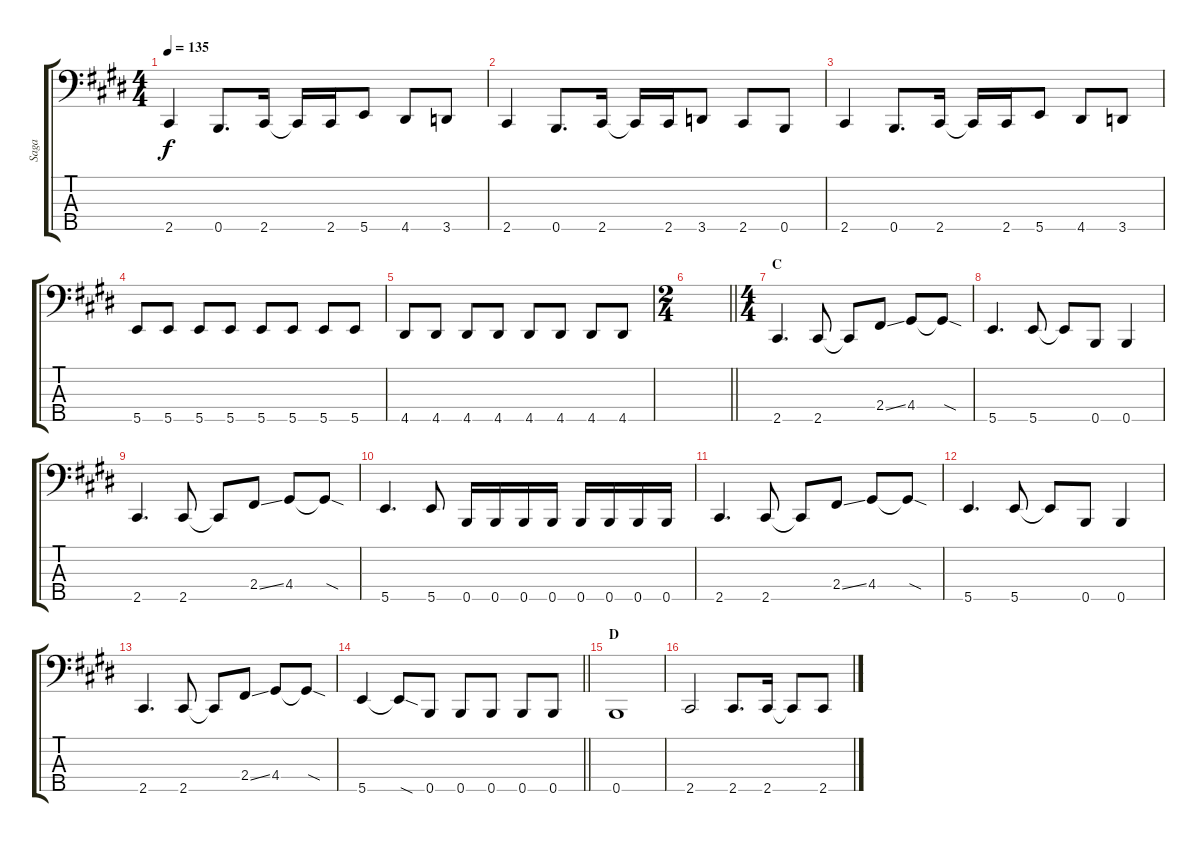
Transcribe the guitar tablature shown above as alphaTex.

\track ("Saga" "Saga") {instrument electricbassfinger}
\staff {score tabs}
\tuning (G2 D2 A1 E1 B0) {hide}
\ts (4 4)
\tempo 135
\clef f4
\ks e
2.5.4{dy f} 0.5.8{d} 2.5.16 2.5{t}.16 2.5.16 5.5.8 4.5.8 3.5.8 |
2.5.4 0.5.8{d} 2.5.16 2.5{t}.16 2.5.16 3.5.8 2.5.8 0.5.8 |
2.5.4 0.5.8{d} 2.5.16 2.5{t}.16 2.5.16 5.5.8 4.5.8 3.5.8 |
5.5.8 5.5.8 5.5.8 5.5.8 5.5.8 5.5.8 5.5.8 5.5.8 |
4.5.8 4.5.8 4.5.8 4.5.8 4.5.8 4.5.8 4.5.8 4.5.8 |
\ts (2 4)
\barLineRight lightlight
|
\ts (4 4)
\section ("" "C")
2.5.4{d} 2.5.8 2.5{t}.8 2.4{ss}.8 4.4.8 4.4{sod t}.8 |
5.5.4{d} 5.5.8 5.5{t}.8 0.5.8 0.5.4 |
2.5.4{d} 2.5.8 2.5{t}.8 2.4{ss}.8 4.4.8 4.4{sod t}.8 |
5.5.4{d} 5.5.8 0.5.16 0.5.16 0.5.16 0.5.16 0.5.16 0.5.16 0.5.16 0.5.16 |
2.5.4{d} 2.5.8 2.5{t}.8 2.4{ss}.8 4.4.8 4.4{sod t}.8 |
5.5.4{d} 5.5.8 5.5{t}.8 0.5.8 0.5.4 |
2.5.4{d} 2.5.8 2.5{t}.8 2.4{ss}.8 4.4.8 4.4{sod t}.8 |
\barLineRight lightlight
5.5.4 5.5{sod t}.8 0.5.8 0.5.8 0.5.8 0.5.8 0.5.8 |
\section ("" "D")
0.5.1 |
2.5.2 2.5.8{d} 2.5.16 2.5{t}.8 2.5.8
